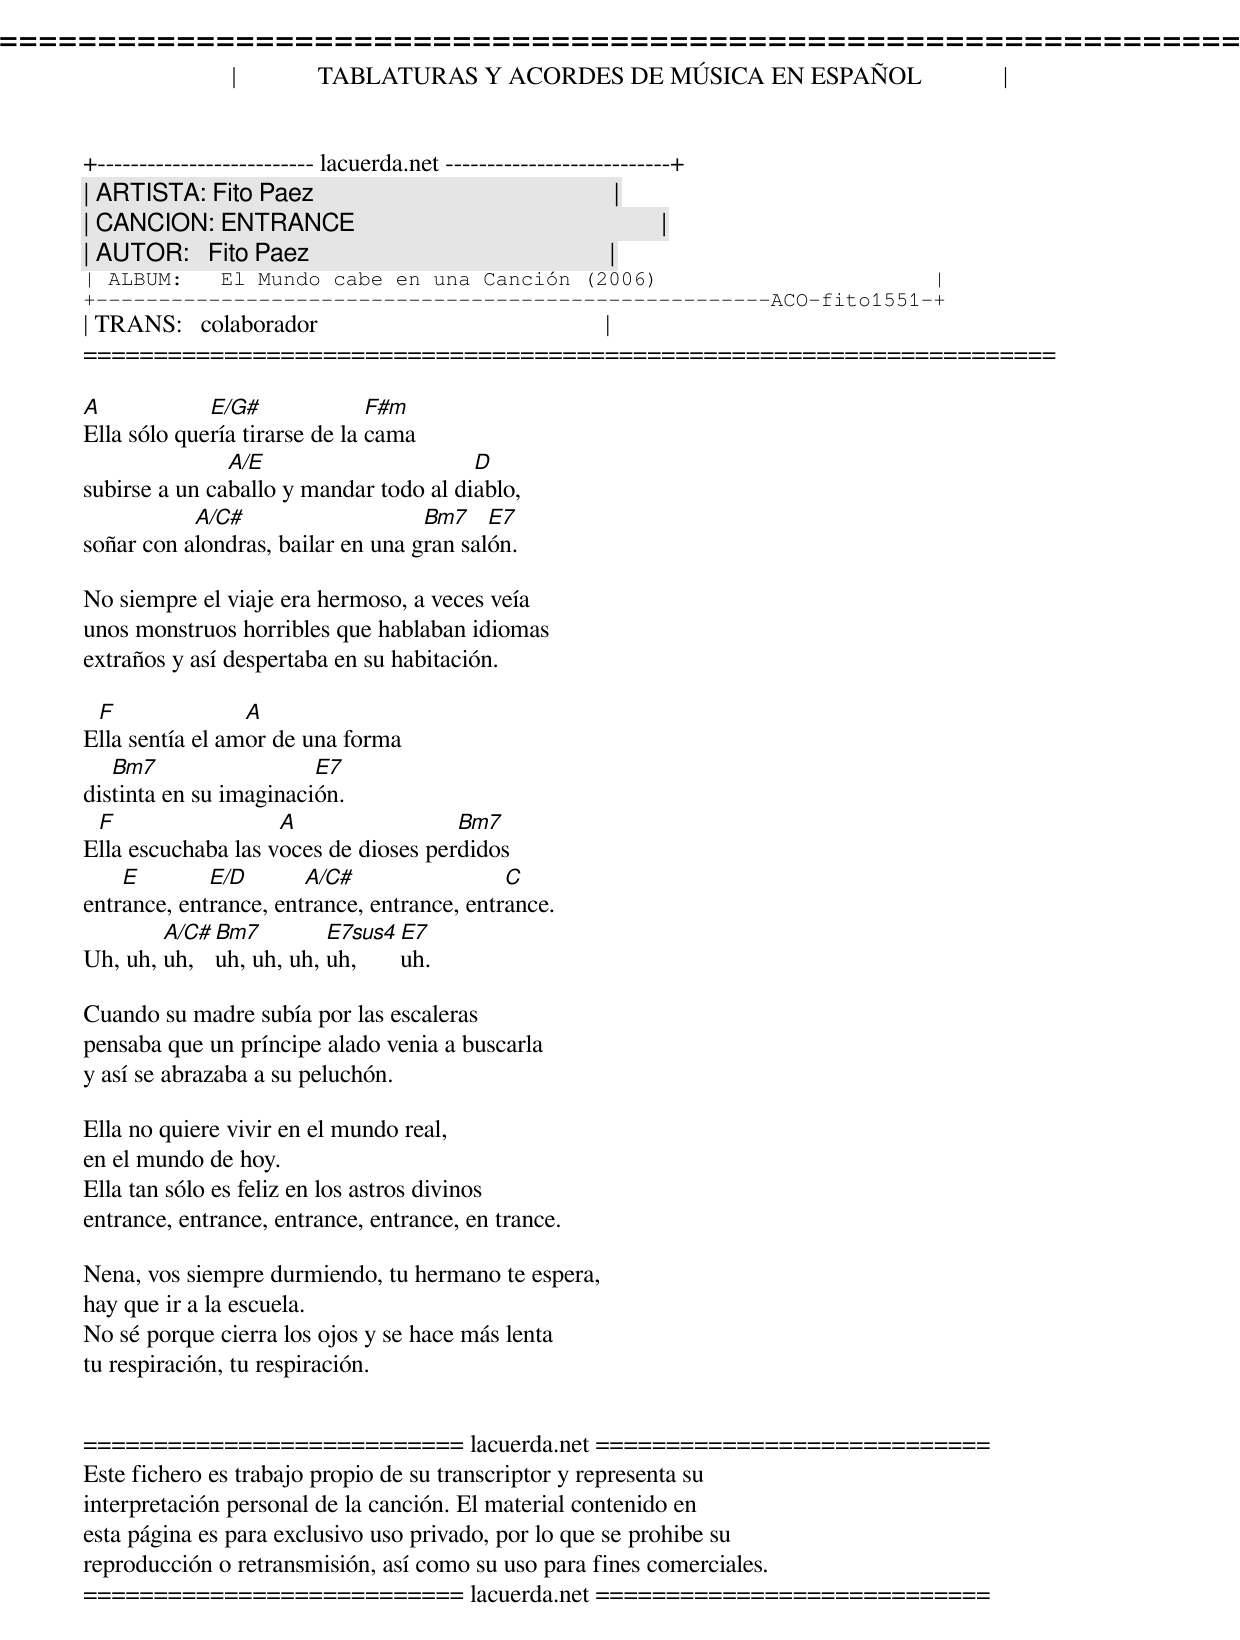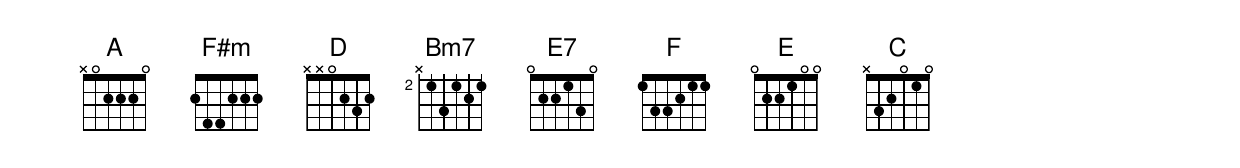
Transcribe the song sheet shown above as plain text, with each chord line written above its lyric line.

=====================================================================
|             TABLATURAS Y ACORDES DE MÚSICA EN ESPAÑOL             |
+-------------------------- lacuerda.net ---------------------------+
| ARTISTA: Fito Paez                                                |
| CANCION: ENTRANCE                                                 |
| AUTOR:   Fito Paez                                                |
| ALBUM:   El Mundo cabe en una Canción (2006)                      |
+------------------------------------------------------ACO-fito1551-+
| TRANS:   colaborador                                              |
=====================================================================

A            E/G#              F#m
Ella sólo quería tirarse de la cama
               A/E                      D
subirse a un caballo y mandar todo al diablo,
           A/C#                    Bm7    E7
soñar con alondras, bailar en una gran salón.

No siempre el viaje era hermoso, a veces veía
unos monstruos horribles que hablaban idiomas
extraños y así despertaba en su habitación.

 F               A
Ella sentía el amor de una forma
   Bm7                  E7
distinta en su imaginación.
 F                  A                 Bm7
Ella escuchaba las voces de dioses perdidos
    E        E/D       A/C#                 C
entrance, entrance, entrance, entrance, entrance.
        A/C# Bm7         E7sus4  E7
Uh, uh, uh,  uh, uh, uh, uh,     uh.

Cuando su madre subía por las escaleras
pensaba que un príncipe alado venia a buscarla
y así se abrazaba a su peluchón.

Ella no quiere vivir en el mundo real,
en el mundo de hoy.
Ella tan sólo es feliz en los astros divinos
entrance, entrance, entrance, entrance, en trance.

Nena, vos siempre durmiendo, tu hermano te espera,
hay que ir a la escuela.
No sé porque cierra los ojos y se hace más lenta
tu respiración, tu respiración.


=========================== lacuerda.net ============================
Este fichero es trabajo propio de su transcriptor y representa su
interpretación personal de la canción. El material contenido en
esta página es para exclusivo uso privado, por lo que se prohibe su
reproducción o retransmisión, así como su uso para fines comerciales.
=========================== lacuerda.net ============================
